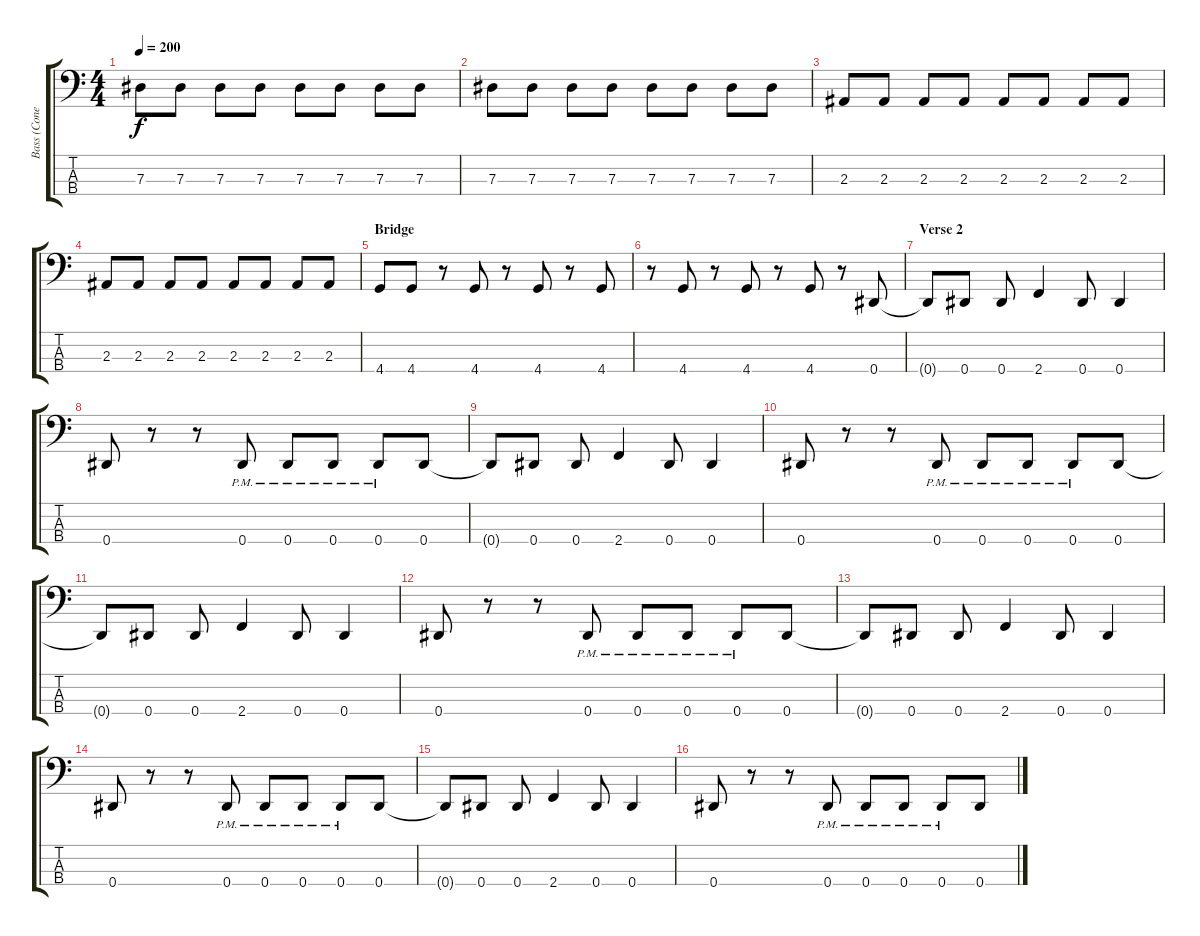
\track ("Bass (Cone)" "Bass (Cone") {instrument electricbassfinger}
\staff {score tabs}
\tuning (Gb2 Db2 Ab1 Eb1) {hide}
\ts (4 4)
\tempo 200
\clef f4
\ks c
7.3.8{dy f} 7.3.8 7.3.8 7.3.8 7.3.8 7.3.8 7.3.8 7.3.8 |
7.3.8 7.3.8 7.3.8 7.3.8 7.3.8 7.3.8 7.3.8 7.3.8 |
2.3.8 2.3.8 2.3.8 2.3.8 2.3.8 2.3.8 2.3.8 2.3.8 |
2.3.8 2.3.8 2.3.8 2.3.8 2.3.8 2.3.8 2.3.8 2.3.8 |
\section ("" "Bridge")
4.4.8 4.4.8 r.8 4.4.8 r.8 4.4.8 r.8 4.4.8 |
r.8 4.4.8 r.8 4.4.8 r.8 4.4.8 r.8 0.4.8 |
\section ("" "Verse 2")
0.4{t}.8 0.4.8 0.4.8 2.4.4 0.4.8 0.4.4 |
0.4.8 r.8 r.8 0.4{pm}.8 0.4{pm}.8 0.4{pm}.8 0.4{pm}.8 0.4.8 |
0.4{t}.8 0.4.8 0.4.8 2.4.4 0.4.8 0.4.4 |
0.4.8 r.8 r.8 0.4{pm}.8 0.4{pm}.8 0.4{pm}.8 0.4{pm}.8 0.4.8 |
0.4{t}.8 0.4.8 0.4.8 2.4.4 0.4.8 0.4.4 |
0.4.8 r.8 r.8 0.4{pm}.8 0.4{pm}.8 0.4{pm}.8 0.4{pm}.8 0.4.8 |
0.4{t}.8 0.4.8 0.4.8 2.4.4 0.4.8 0.4.4 |
0.4.8 r.8 r.8 0.4{pm}.8 0.4{pm}.8 0.4{pm}.8 0.4{pm}.8 0.4.8 |
0.4{t}.8 0.4.8 0.4.8 2.4.4 0.4.8 0.4.4 |
0.4.8 r.8 r.8 0.4{pm}.8 0.4{pm}.8 0.4{pm}.8 0.4{pm}.8 0.4.8
